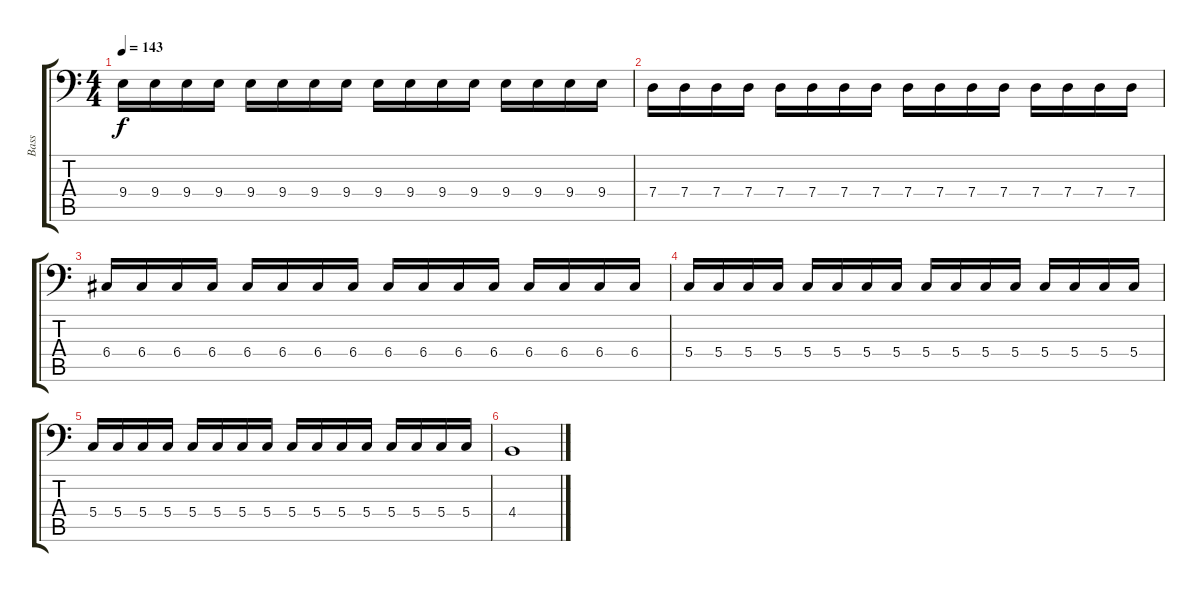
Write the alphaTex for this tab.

\track ("Bass" "Bass") {instrument electricbassfinger}
\staff {score tabs}
\tuning (A2 E2 C2 G1 D1 A0) {hide}
\ts (4 4)
\tempo 143
\clef f4
\ks c
9.4.16{dy f} 9.4.16 9.4.16 9.4.16 9.4.16 9.4.16 9.4.16 9.4.16 9.4.16 9.4.16 9.4.16 9.4.16 9.4.16 9.4.16 9.4.16 9.4.16 |
7.4.16 7.4.16 7.4.16 7.4.16 7.4.16 7.4.16 7.4.16 7.4.16 7.4.16 7.4.16 7.4.16 7.4.16 7.4.16 7.4.16 7.4.16 7.4.16 |
6.4.16 6.4.16 6.4.16 6.4.16 6.4.16 6.4.16 6.4.16 6.4.16 6.4.16 6.4.16 6.4.16 6.4.16 6.4.16 6.4.16 6.4.16 6.4.16 |
5.4.16 5.4.16 5.4.16 5.4.16 5.4.16 5.4.16 5.4.16 5.4.16 5.4.16 5.4.16 5.4.16 5.4.16 5.4.16 5.4.16 5.4.16 5.4.16 |
5.4.16 5.4.16 5.4.16 5.4.16 5.4.16 5.4.16 5.4.16 5.4.16 5.4.16 5.4.16 5.4.16 5.4.16 5.4.16 5.4.16 5.4.16 5.4.16 |
4.4.1
